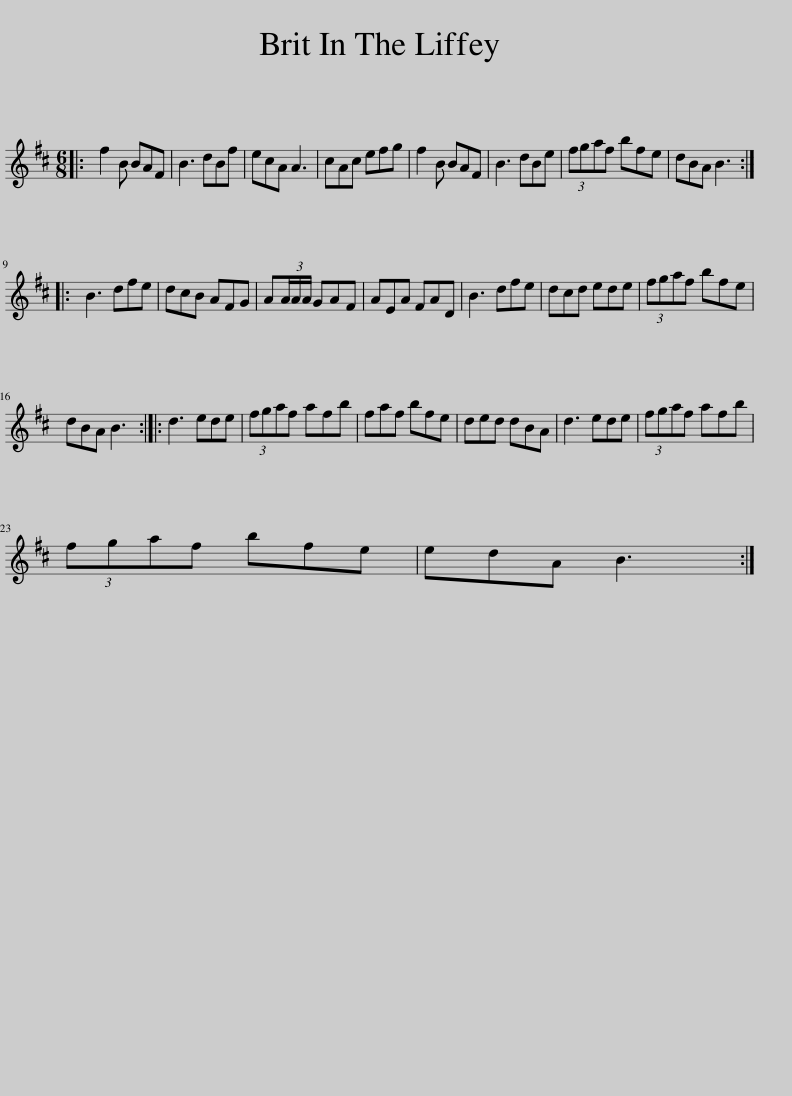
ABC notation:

X:1
L:1/8
M:6/8
I:linebreak $
K:Bmin
V:1 treble
V:1
|: f2 B BAF | B3 dBf | ecA A3 | cAc efg | f2 B BAF | %5
 B3 dBe | (3fgaf bfe | dBA B3 ::$ B3 dfe | dcB AFG | %10
 A(3A/A/A/ GAF | AEA FAD | B3 dfe | dcd ede | (3fgaf bfe |$ %15
 dBA B3 :: d3 ede | (3fgaf afb | faf bfe | ded dBA | %20
 d3 ede | (3fgaf afb |$ (3fgaf bfe | edA B3 :| %24
